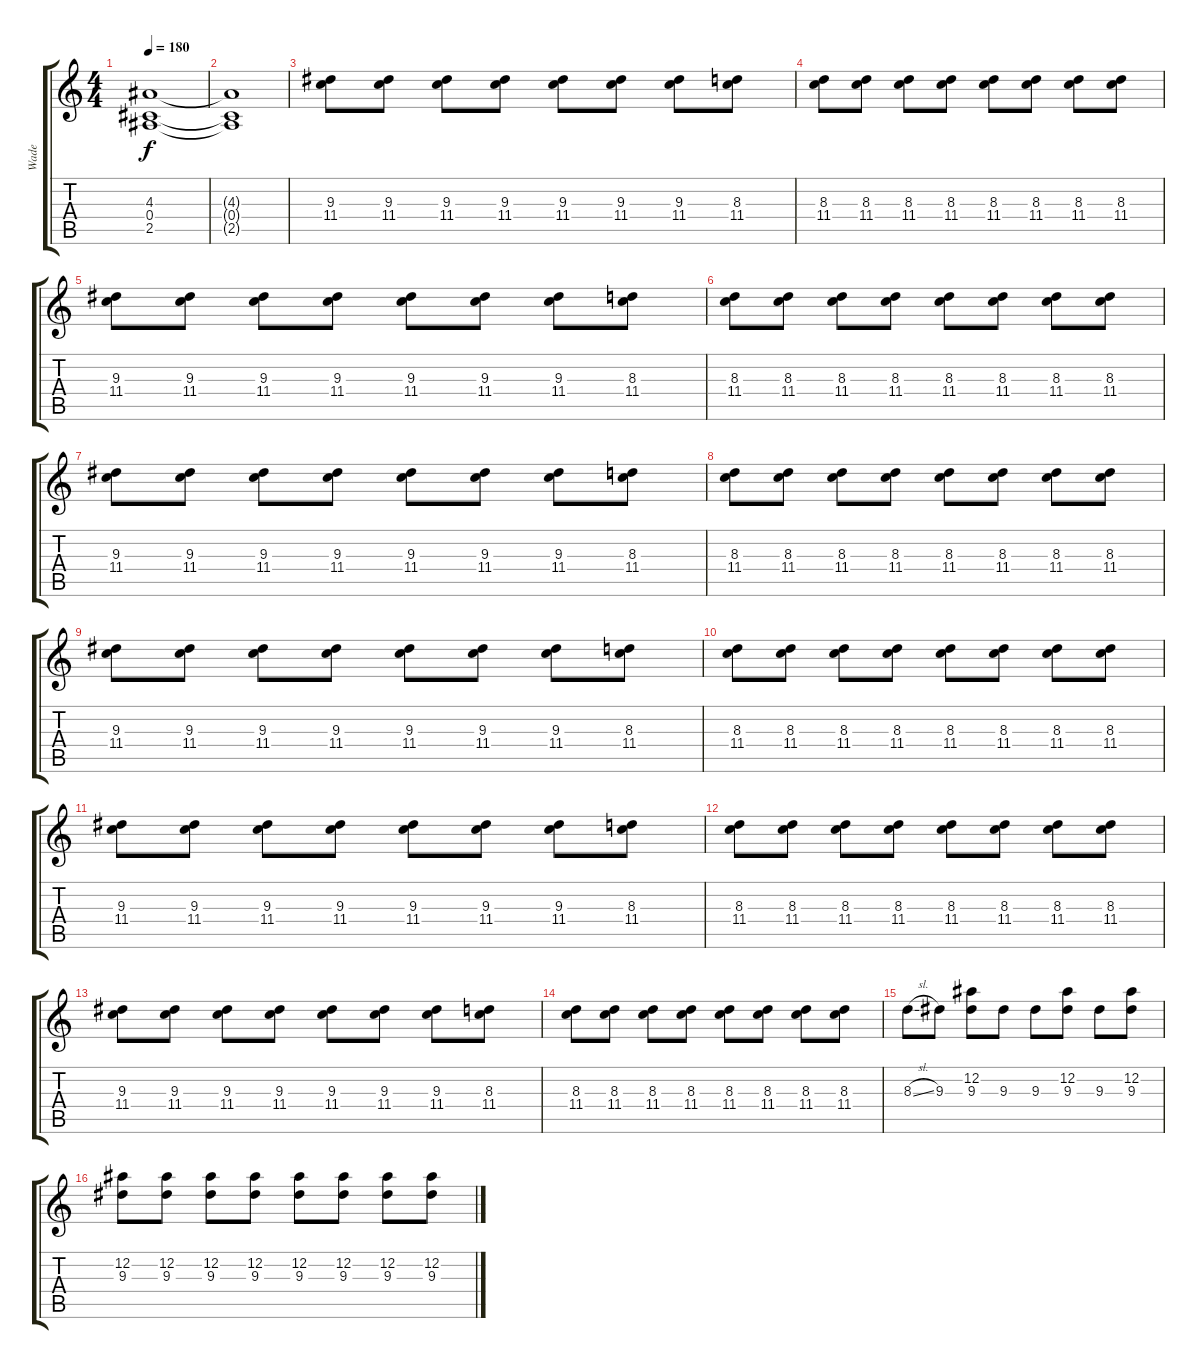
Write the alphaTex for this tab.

\track ("Wade" "Wade") {instrument distortionguitar}
\staff {score tabs}
\tuning (Eb4 Bb3 Gb3 Db3 Ab2 Eb2) {hide}
\ts (4 4)
\tempo 180
\clef g2
\ks c
(4.3{t} 0.4{t} 2.5{t}).1{dy f} |
(4.3{t} 0.4{t} 2.5{t}).1 |
(9.3 11.4).8 (9.3 11.4).8 (9.3 11.4).8 (9.3 11.4).8 (9.3 11.4).8 (9.3 11.4).8 (9.3 11.4).8 (8.3 11.4).8 |
(8.3 11.4).8 (8.3 11.4).8 (8.3 11.4).8 (8.3 11.4).8 (8.3 11.4).8 (8.3 11.4).8 (8.3 11.4).8 (8.3 11.4).8 |
(9.3 11.4).8 (9.3 11.4).8 (9.3 11.4).8 (9.3 11.4).8 (9.3 11.4).8 (9.3 11.4).8 (9.3 11.4).8 (8.3 11.4).8 |
(8.3 11.4).8 (8.3 11.4).8 (8.3 11.4).8 (8.3 11.4).8 (8.3 11.4).8 (8.3 11.4).8 (8.3 11.4).8 (8.3 11.4).8 |
(9.3 11.4).8 (9.3 11.4).8 (9.3 11.4).8 (9.3 11.4).8 (9.3 11.4).8 (9.3 11.4).8 (9.3 11.4).8 (8.3 11.4).8 |
(8.3 11.4).8 (8.3 11.4).8 (8.3 11.4).8 (8.3 11.4).8 (8.3 11.4).8 (8.3 11.4).8 (8.3 11.4).8 (8.3 11.4).8 |
(9.3 11.4).8 (9.3 11.4).8 (9.3 11.4).8 (9.3 11.4).8 (9.3 11.4).8 (9.3 11.4).8 (9.3 11.4).8 (8.3 11.4).8 |
(8.3 11.4).8 (8.3 11.4).8 (8.3 11.4).8 (8.3 11.4).8 (8.3 11.4).8 (8.3 11.4).8 (8.3 11.4).8 (8.3 11.4).8 |
(9.3 11.4).8 (9.3 11.4).8 (9.3 11.4).8 (9.3 11.4).8 (9.3 11.4).8 (9.3 11.4).8 (9.3 11.4).8 (8.3 11.4).8 |
(8.3 11.4).8 (8.3 11.4).8 (8.3 11.4).8 (8.3 11.4).8 (8.3 11.4).8 (8.3 11.4).8 (8.3 11.4).8 (8.3 11.4).8 |
(9.3 11.4).8 (9.3 11.4).8 (9.3 11.4).8 (9.3 11.4).8 (9.3 11.4).8 (9.3 11.4).8 (9.3 11.4).8 (8.3 11.4).8 |
(8.3 11.4).8 (8.3 11.4).8 (8.3 11.4).8 (8.3 11.4).8 (8.3 11.4).8 (8.3 11.4).8 (8.3 11.4).8 (8.3 11.4).8 |
8.3{sl}.8 9.3.8 (12.2 9.3).8 9.3.8 9.3.8 (12.2 9.3).8 9.3.8 (12.2 9.3).8 |
(12.2 9.3).8 (12.2 9.3).8 (12.2 9.3).8 (12.2 9.3).8 (12.2 9.3).8 (12.2 9.3).8 (12.2 9.3).8 (12.2 9.3).8
